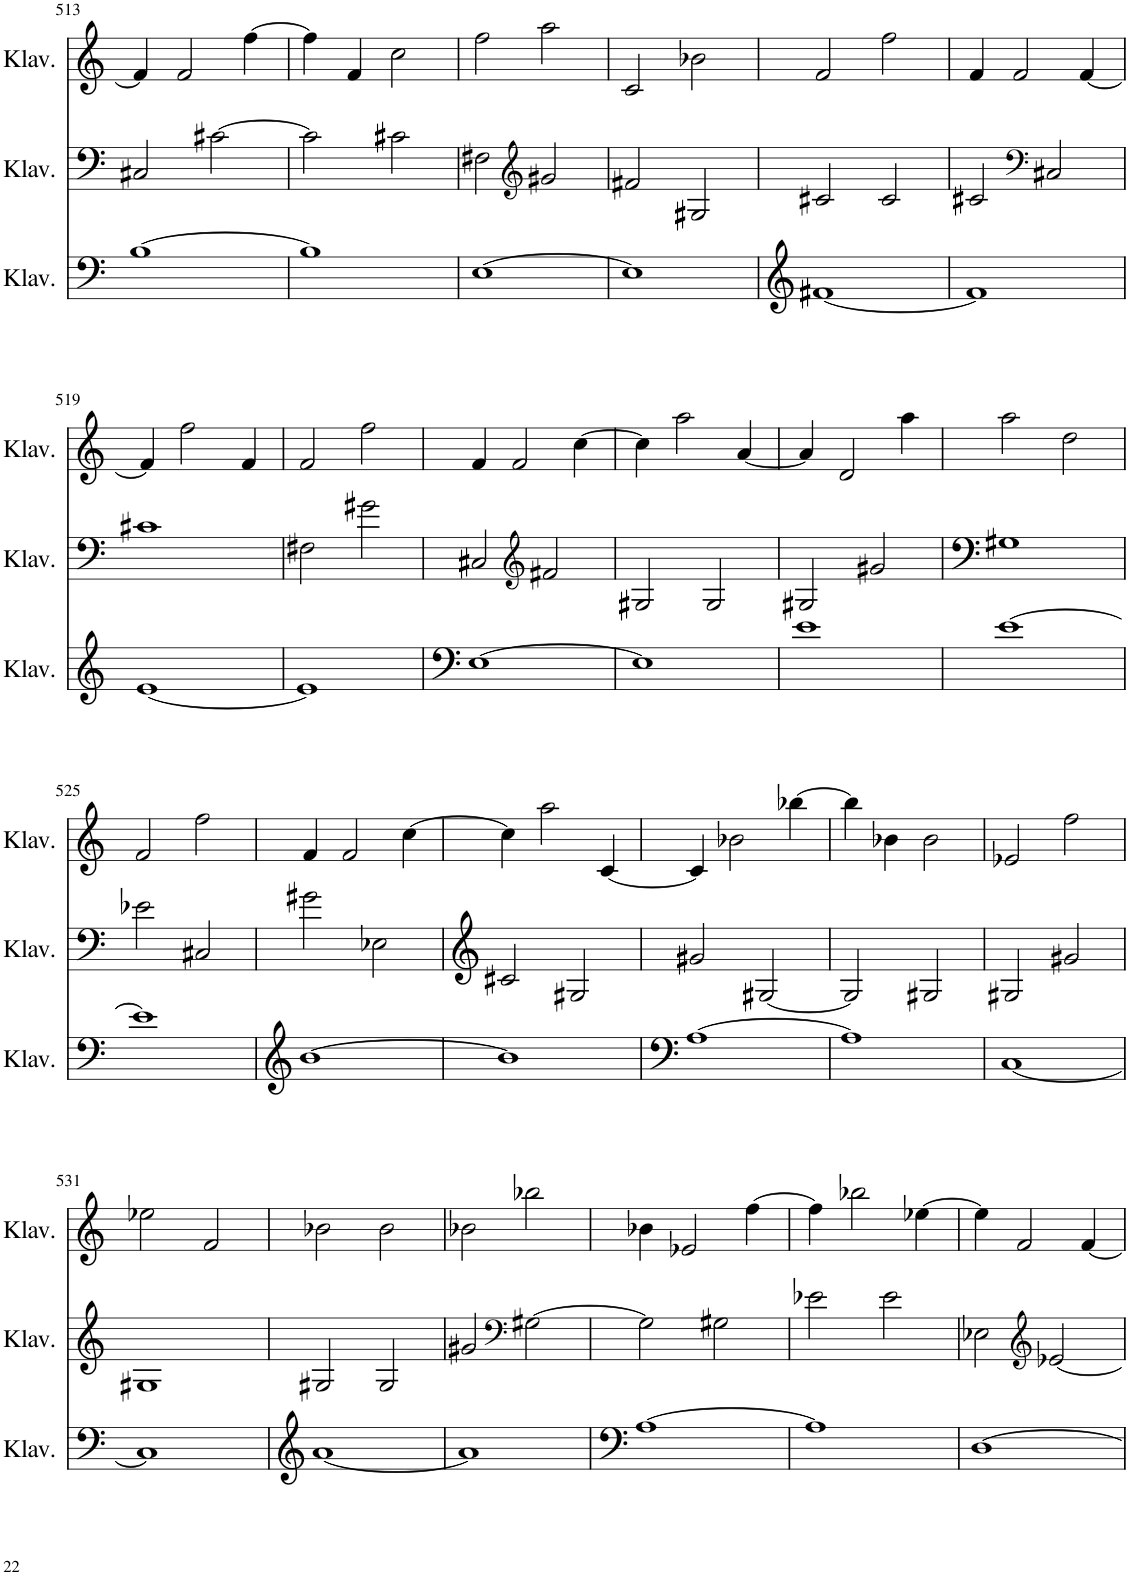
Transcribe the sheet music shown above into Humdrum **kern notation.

**kern	**kern	**kern
*part3	*part2	*part1
*staff3	*staff2	*staff1
*I"Klavier	*I"Klavier	*I"Klavier
*I'Klav.	*I'Klav.	*I'Klav.
!!LO:PB:g=z
*clefG2	*clefG2	*clefG2
*k[]	*k[]	*k[]
*M4/4	*M4/4	*M4/4
=513	=513	=513
[1B	2C#X/	4f/]
.	.	2f/
.	[2c#X\	.
.	.	[4ff\
=514	=514	=514
1B]	2c#\]	4ff\]
.	.	4f/
.	2c#X\	2cc\
=515	=515	=515
[1E	2F#X\	2ff\
*	*clefG2	*
.	2g#X/	2aa\
=516	=516	=516
1E]	2f#X/	2c/
.	2G#X/	2b-X\
=517	=517	=517
[1f#X	2c#X/	2f/
.	2c#/	2ff\
=518	=518	=518
1f#]	2c#X/	4f/
.	.	2f/
*	*clefF4	*
.	2C#X/	.
.	.	[4f/
!!LO:LB:g=z
=519	=519	=519
[1e	1c#X	4f/]
.	.	2ff\
.	.	4f/
=520	=520	=520
1e]	2F#X\	2f/
.	2g#X\	2ff\
=521	=521	=521
[1E	2C#X/	4f/
.	.	2f/
*	*clefG2	*
.	2f#X/	.
.	.	[4cc\
=522	=522	=522
1E]	2G#X/	4cc\]
.	.	2aa\
.	2G#/	.
.	.	[4a/
=523	=523	=523
1e	2G#X/	4a/]
.	.	2d/
.	2g#X/	.
.	.	4aa\
=524	=524	=524
[1e	1G#X	2aa\
.	.	2dd\
!!LO:LB:g=z
=525	=525	=525
1e]	2e-X\	2f/
.	2C#X/	2ff\
=526	=526	=526
[1b	2g#X\	4f/
.	.	2f/
.	2E-X\	.
.	.	[4cc\
=527	=527	=527
1b]	2c#X/	4cc\]
.	.	2aa\
.	2G#X/	.
.	.	[4c/
=528	=528	=528
[1A	2g#X/	4c/]
.	.	2b-X\
.	[2G#X/	.
.	.	[4bb-X\
=529	=529	=529
1A]	2G#/]	4bb-\]
.	.	4b-X\
.	2G#X/	2b-\
=530	=530	=530
[1C	2G#X/	2e-X/
.	2g#X/	2ff\
!!LO:LB:g=z
=531	=531	=531
1C]	1G#X	2ee-X\
.	.	2f/
=532	=532	=532
[1a	2G#X/	2b-X\
.	2G#/	2b-\
=533	=533	=533
1a]	2g#X/	2b-X\
*	*clefF4	*
.	[2G#X\	2bb-X\
=534	=534	=534
[1A	2G#\]	4b-X\
.	.	2e-X/
.	2G#X\	.
.	.	[4ff\
=535	=535	=535
1A]	2e-X\	4ff\]
.	.	2bb-X\
.	2e-\	.
.	.	[4ee-X\
=536	=536	=536
[1D	2E-X\	4ee-\]
.	.	2f/
*	*clefG2	*
.	[2e-X/	.
.	.	[4f/
=	=	=
*-	*-	*-
